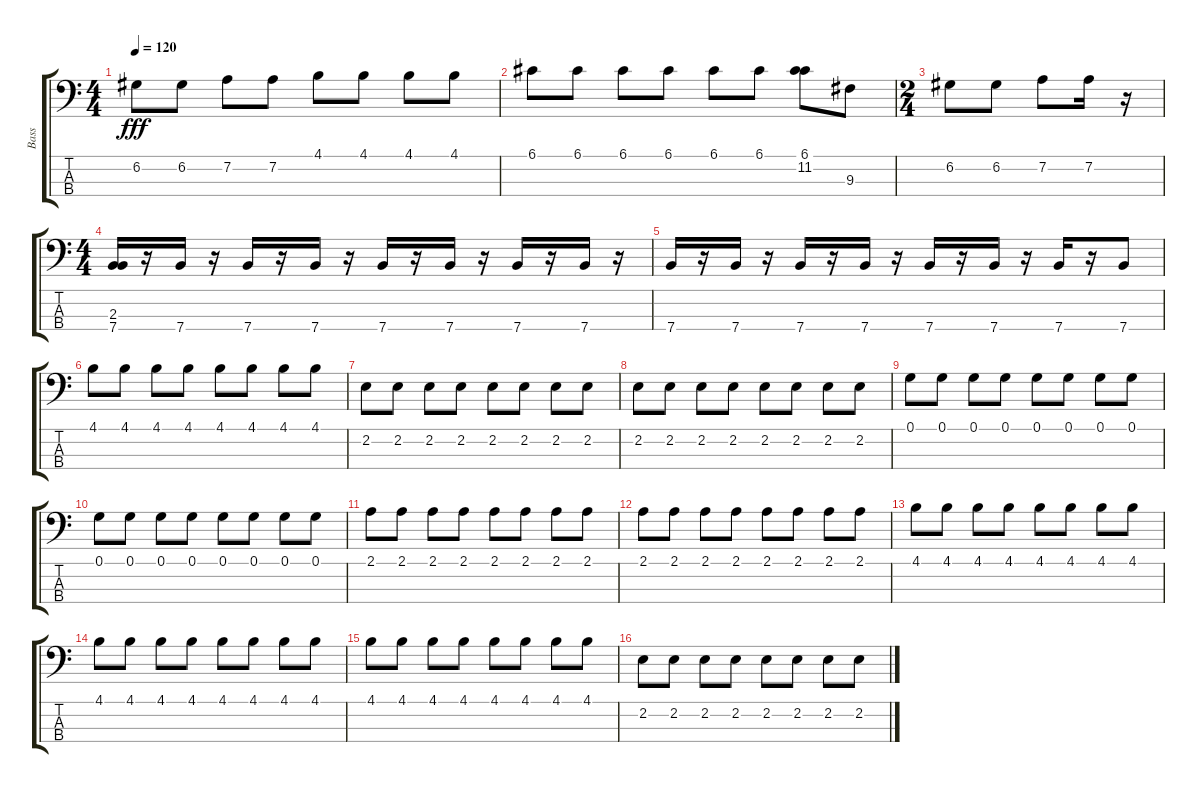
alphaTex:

\track ("Bass       (GS) " "Bass      ") {instrument electricbassfinger}
\staff {score tabs}
\tuning (G2 D2 A1 E1) {hide}
\ts (4 4)
\tempo 120
\clef f4
\ks c
6.2.8{dy fff} 6.2.8 7.2.8 7.2.8 4.1.8 4.1.8 4.1.8 4.1.8 |
6.1.8 6.1.8 6.1.8 6.1.8 6.1.8 6.1.8 (6.1 11.2).8 9.3.8 |
\ts (2 4)
6.2.8 6.2.8 7.2.8 7.2.16 r.16 |
\ts (4 4)
(2.3 7.4).16 r.16 7.4.16 r.16 7.4.16 r.16 7.4.16 r.16 7.4.16 r.16 7.4.16 r.16 7.4.16 r.16 7.4.16 r.16 |
7.4.16 r.16 7.4.16 r.16 7.4.16 r.16 7.4.16 r.16 7.4.16 r.16 7.4.16 r.16 7.4.16 r.16 7.4.8 |
4.1.8 4.1.8 4.1.8 4.1.8 4.1.8 4.1.8 4.1.8 4.1.8 |
2.2.8 2.2.8 2.2.8 2.2.8 2.2.8 2.2.8 2.2.8 2.2.8 |
2.2.8 2.2.8 2.2.8 2.2.8 2.2.8 2.2.8 2.2.8 2.2.8 |
0.1.8 0.1.8 0.1.8 0.1.8 0.1.8 0.1.8 0.1.8 0.1.8 |
0.1.8 0.1.8 0.1.8 0.1.8 0.1.8 0.1.8 0.1.8 0.1.8 |
2.1.8 2.1.8 2.1.8 2.1.8 2.1.8 2.1.8 2.1.8 2.1.8 |
2.1.8 2.1.8 2.1.8 2.1.8 2.1.8 2.1.8 2.1.8 2.1.8 |
4.1.8 4.1.8 4.1.8 4.1.8 4.1.8 4.1.8 4.1.8 4.1.8 |
4.1.8 4.1.8 4.1.8 4.1.8 4.1.8 4.1.8 4.1.8 4.1.8 |
4.1.8 4.1.8 4.1.8 4.1.8 4.1.8 4.1.8 4.1.8 4.1.8 |
2.2.8 2.2.8 2.2.8 2.2.8 2.2.8 2.2.8 2.2.8 2.2.8
